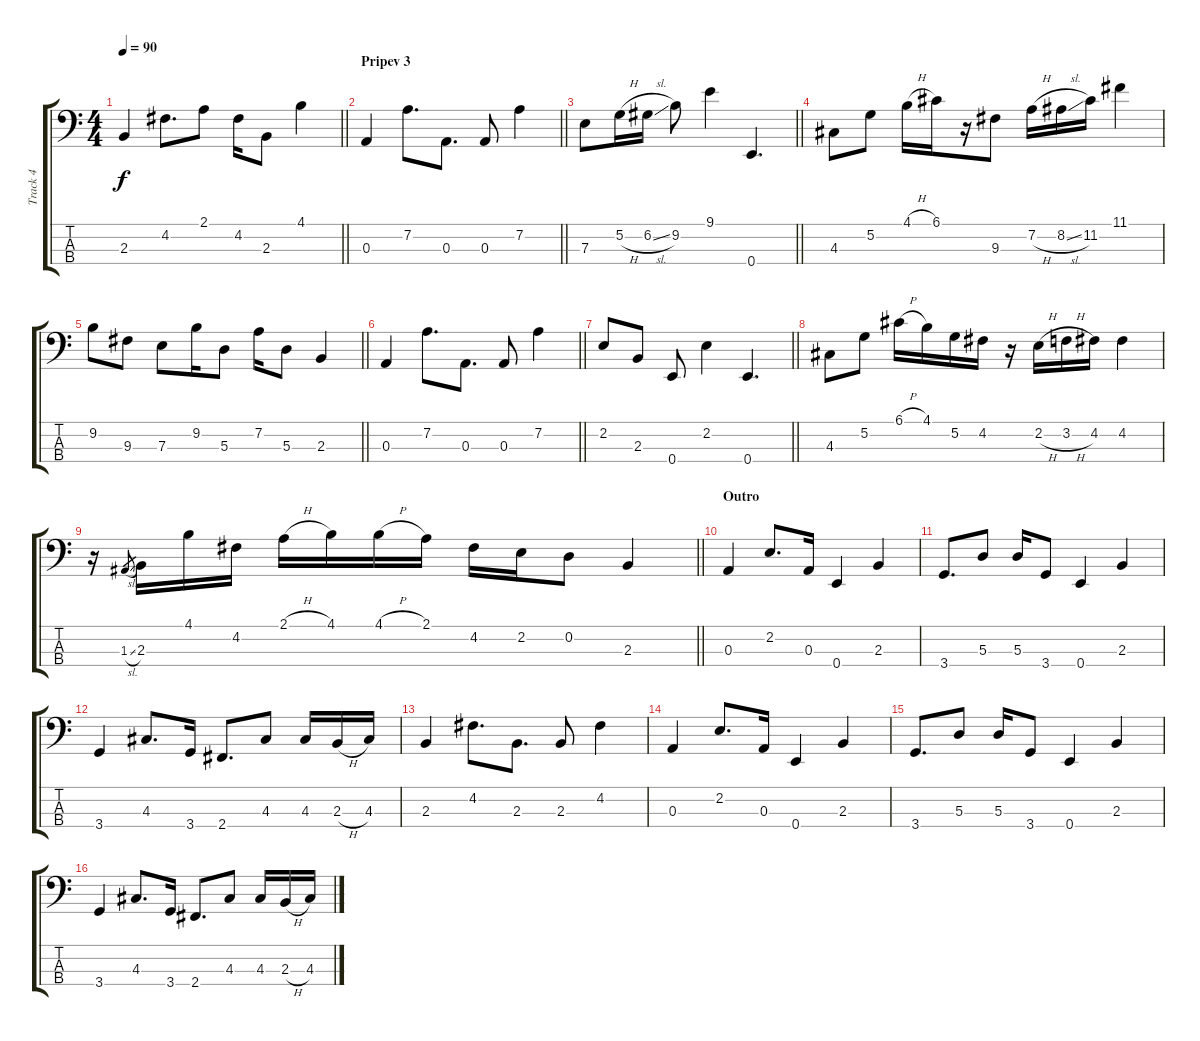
\track ("Track 4" "Track 4") {instrument electricbassfinger}
\staff {score tabs}
\tuning (G2 D2 A1 E1) {hide}
\ts (4 4)
\tempo 90
\clef f4
\barLineRight lightlight
\ks c
2.3.4{dy f} 4.2.8{d} 2.1.8 4.2.16 2.3.8 4.1.4 |
\section ("" "Pripev 3")
\barLineRight lightlight
0.3.4 7.2.8{d} 0.3.8{d} 0.3.8 7.2.4 |
\barLineRight lightlight
7.3.8 5.2{h}.16 6.2{sl}.16 9.2.8 9.1.4 0.4.4{d} |
4.3.8 5.2.8 4.1{h}.16 6.1.16 r.16 9.3.8 7.2{h}.16 8.2{sl}.16 11.2.16 11.1.4 |
\barLineRight lightlight
9.2.8 9.3.8 7.3.8 9.2.16 5.3.8 7.2.16 5.3.8 2.3.4 |
\barLineRight lightlight
0.3.4 7.2.8{d} 0.3.8{d} 0.3.8 7.2.4 |
\barLineRight lightlight
2.2.8 2.3.8 0.4.8 2.2.4 0.4.4{d} |
4.3.8 5.2.8 6.1{h}.16 4.1.16 5.2.16 4.2.16 r.16 2.2{h}.16 3.2{h}.16 4.2.16 4.2.4 |
\barLineRight lightlight
r.16 1.3{sl}.8{gr} 2.3.16 4.1.16 4.2.16 2.1{h}.16 4.1.16 4.1{h}.16 2.1.16 4.2.16 2.2.16 0.2.8 2.3.4 |
\section ("" "Outro")
0.3.4 2.2.8{d} 0.3.16 0.4.4 2.3.4 |
3.4.8{d} 5.3.8 5.3.16 3.4.8 0.4.4 2.3.4 |
3.4.4 4.3.8{d} 3.4.16 2.4.8{d} 4.3.8 4.3.16 2.3{h}.16 4.3.16 |
2.3.4 4.2.8{d} 2.3.8{d} 2.3.8 4.2.4 |
0.3.4 2.2.8{d} 0.3.16 0.4.4 2.3.4 |
3.4.8{d} 5.3.8 5.3.16 3.4.8 0.4.4 2.3.4 |
3.4.4 4.3.8{d} 3.4.16 2.4.8{d} 4.3.8 4.3.16 2.3{h}.16 4.3.16
